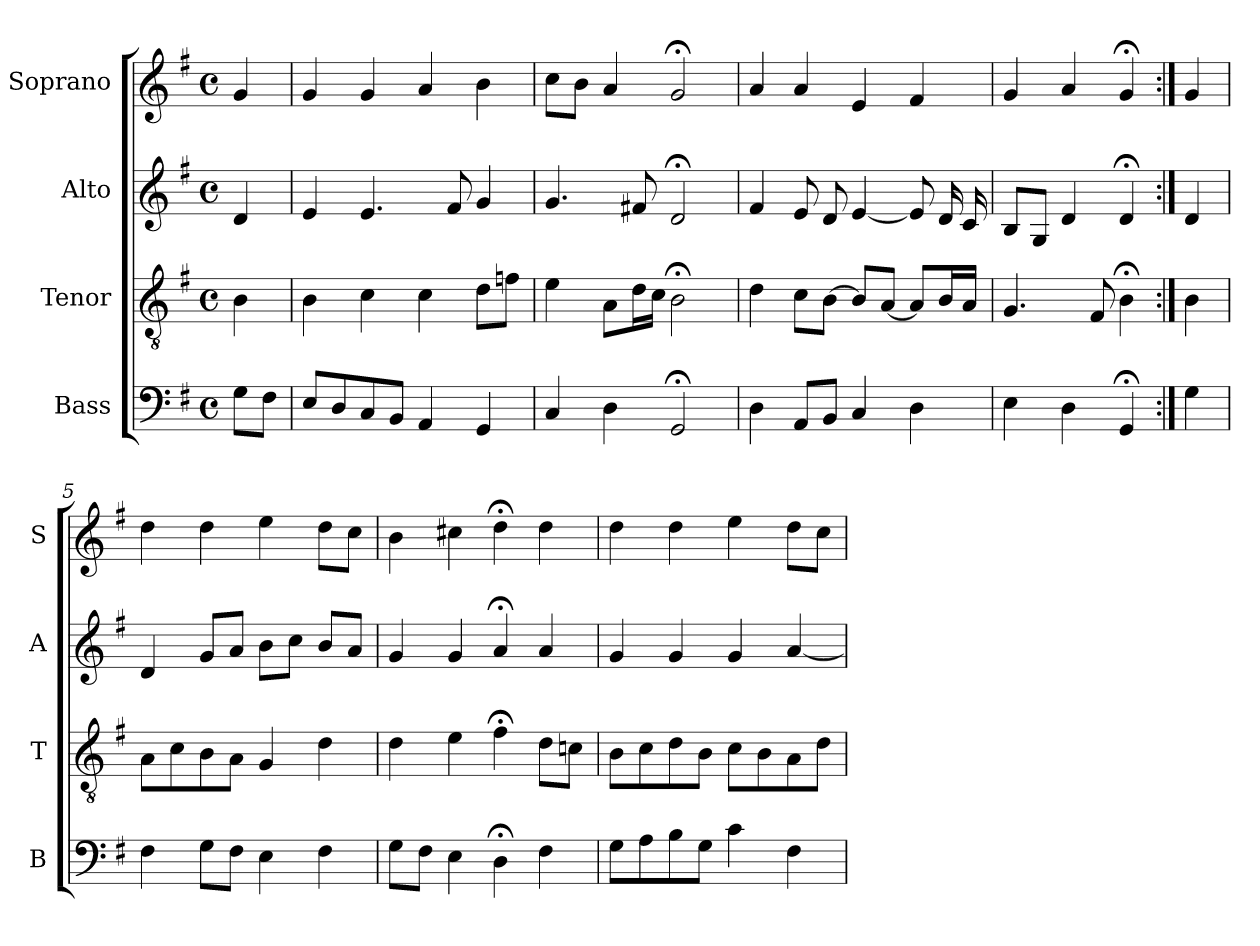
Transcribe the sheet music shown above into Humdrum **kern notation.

**kern	**kern	**kern	**kern
*part4	*part3	*part2	*part1
*staff4	*staff3	*staff2	*staff1
*I"Bass	*I"Tenor	*I"Alto	*I"Soprano
*I'B	*I'T	*I'A	*I'S
*clefF4	*clefGv2	*clefG2	*clefG2
*k[f#]	*k[f#]	*k[f#]	*k[f#]
*G:	*G:	*G:	*G:
*M4/4	*M4/4	*M4/4	*M4/4
*met(c)	*met(c)	*met(c)	*met(c)
*MM100	*MM100	*MM100	*MM100
=	=	=	=
8GL	4B	4d	4g
8F#J	.	.	.
=1	=1	=1	=1
8EL	4B	4e	4g
8D	.	.	.
8C	4c	4.e	4g
8BBJ	.	.	.
4AA	4c	.	4a
.	.	8f#	.
4GG	8dL	4g	4b
.	8fnJ	.	.
=2	=2	=2	=2
4C	4e	4.g	8ccL
.	.	.	8bJ
4D	8AL	.	4a
.	16dL	8f#X	.
.	16cJJ	.	.
2GG;<	2B;<	2d;<	2g;<
=3	=3	=3	=3
4D	4d	4f#	4a
8AAL	8cL	8e	4a
8BBJ	[8BJ	8d	.
4C	8BL]	[4e	4e
.	[8AJ	.	.
4D	8AL]	8e]	4f#
.	16BL	16d	.
.	16AJJ	16c	.
=4	=4	=4	=4
4E	4.G	8BL	4g
.	.	8GJ	.
4D	.	4d	4a
.	8F#	.	.
4GG;<	4B;<	4d;<	4g;<
=:|!	=:|!	=:|!	=:|!
4G	4B	4d	4g
=5	=5	=5	=5
4F#	8AL	4d	4dd
.	8c	.	.
8GL	8B	8gL	4dd
8F#J	8AJ	8aJ	.
4E	4G	8bL	4ee
.	.	8ccJ	.
4F#	4d	8bL	8ddL
.	.	8aJ	8ccJ
=6	=6	=6	=6
8GL	4d	4g	4b
8F#J	.	.	.
4E	4e	4g	4cc#X
4D;<	4f#;<	4a;<	4dd;<
4F#	8dL	4a	4dd
.	8cnJ	.	.
=7	=7	=7	=7
8GL	8BL	4g	4dd
8A	8c	.	.
8B	8d	4g	4dd
8GJ	8BJ	.	.
4c	8cL	4g	4ee
.	8B	.	.
4F#	8A	[4a	8ddL
.	8dJ	.	8ccJ
=	=	=	=
*-	*-	*-	*-
